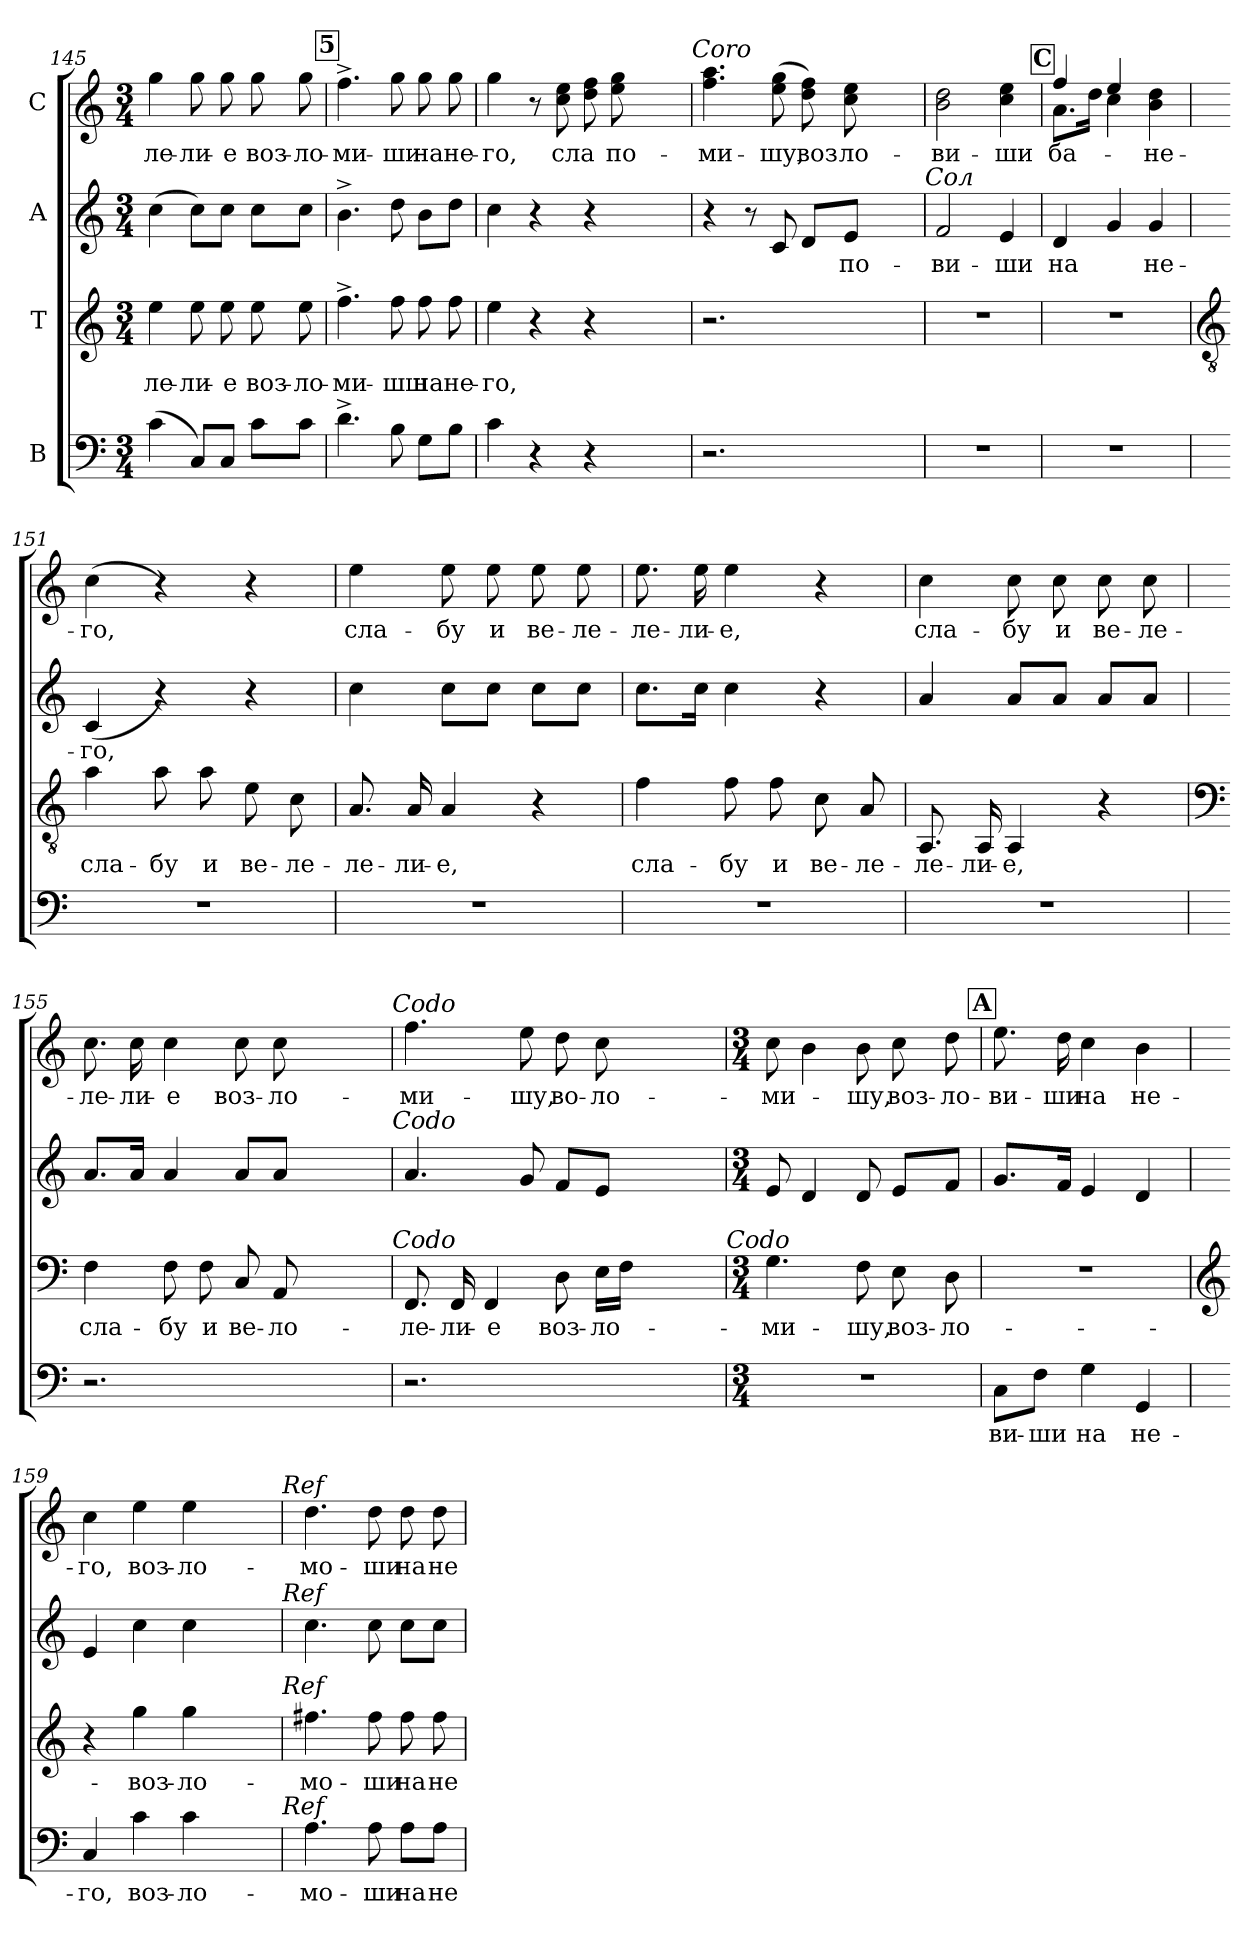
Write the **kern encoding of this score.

**kern	**text	**kern	**text	**kern	**text	**kern	**text
*part4	*part4	*part3	*part3	*part2	*part2	*part1	*part1
*staff4	*staff4	*staff3	*staff3	*staff2	*staff2	*staff1	*staff1
*I"B	*	*I"Т	*	*I"A	*	*I"С	*
!!LO:PB:g=z
*clefF4	*	*clefG2	*	*clefG2	*	*clefG2	*
*k[]	*	*k[]	*	*k[]	*	*k[]	*
*M3/4	*	*M3/4	*	*M3/4	*	*M3/4	*
=145	=145	=145	=145	=145	=145	=145	=145
!	!	!	!LO:LY:b	!	!	!	!LO:LY:b
(4c\	.	4ee\	-ле-	(4cc\	.	4gg\	-ле-
!	!	!	!LO:LY:b	!	!	!	!LO:LY:b
8C/L)	.	8ee\	-ли-	8cc\L)	.	8gg\	-ли-
!	!	!	!LO:LY:b	!	!	!	!LO:LY:b
8C/J	.	8ee\	-е	8cc\J	.	8gg\	-е
!	!	!	!LO:LY:b	!	!	!	!LO:LY:b
8c\L	.	8ee\	воз-	8cc\L	.	8gg\	воз-
!	!	!	!LO:LY:b	!	!	!	!LO:LY:b
8c\J	.	8ee\	-ло-	8cc\J	.	8gg\	-ло-
!!LO:REH:place=s1:a:B:cj:fs=14:t=5
=146	=146	=146	=146	=146	=146	=146	=146
!	!	!	!LO:LY:b	!	!	!	!LO:LY:b
4.d^\	.	4.ff^\	-ми-	4.b^\	.	4.ff^\	-ми-
!	!	!	!LO:LY:b	!	!	!	!LO:LY:b
8B\	.	8ff\	-шш	8dd\	.	8gg\	-ши
!	!	!	!LO:LY:b	!	!	!	!LO:LY:b
8G\L	.	8ff\	на	8b\L	.	8gg\	на
!	!	!	!LO:LY:b	!	!	!	!LO:LY:b
8B\J	.	8ff\	не-	8dd\J	.	8gg\	не-
=147	=147	=147	=147	=147	=147	=147	=147
!	!	!	!LO:LY:b	!	!	!	!LO:LY:b
4c\	.	4ee\	-го,	4cc\	.	4gg\	-го,
4r	.	4r	.	4r	.	8r	.
!	!	!	!	!	!	!	!LO:LY:b
.	.	.	.	.	.	8cc\ 8ee\	сла
4r	.	4r	.	4r	.	8dd\ 8ff\	.
!	!	!	!	!	!	!	!LO:LY:b
.	.	.	.	.	.	8ee\ 8gg\	по-
4.ryy	.	4.ryy	.	4.ryy	.	4.ryy	.
!	!	!	!	!	!	!LO:TX:a:i:t=Coro	!
=148	=148	=148	=148	=148	=148	=148	=148
!	!	!	!	!	!	!	!LO:LY:b
2.r	.	2.r	.	4r	.	4.ff\ 4.aa\	-ми-
.	.	.	.	8r	.	.	.
!	!	!	!	!	!	!	!LO:LY:b
.	.	.	.	8c/	.	(8ee\ 8gg\	-шу,
!	!	!	!	!	!	!	!LO:LY:b
.	.	.	.	8d/L	.	8dd\ 8ff\)	воз
!	!	!	!	!	!LO:LY:b	!	!LO:LY:b
.	.	.	.	8e/J	по-	8cc\ 8ee\	ло-
4.ryy	.	4.ryy	.	4.ryy	.	4.ryy	.
!	!	!	!	!LO:TX:a:i:t=Сол	!	!	!
=149	=149	=149	=149	=149	=149	=149	=149
!	!	!	!	!	!LO:LY:b	!	!LO:LY:b
2.r	.	2.r	.	2f/	-ви-	2b\ 2dd\	-ви-
!	!	!	!	!	!LO:LY:b	!	!LO:LY:b
.	.	.	.	4e/	-ши	4cc\ 4ee\	-ши
!!LO:REH:place=s1:a:B:cj:fs=14:t=С
=150	=150	=150	=150	=150	=150	=150	=150
!	!	!	!	!	!LO:LY:b	!	!LO:LY:b
*	*	*	*	*	*	*^	*
2.r	.	2.r	.	4d/	на	4ff/	8.a\L	ба-
.	.	.	.	.	.	.	16dd\Jk	.
.	.	.	.	4g/	.	4ee/	4cc\	.
!	!	!	!	!	!LO:LY:b	!	!	!LO:LY:b
.	.	.	.	4g/	не-	4b\ 4dd\	4ryy	не-
*	*	*	*	*	*	*v	*v	*
!!LO:LB:g=z
=151	=151	=151	=151	=151	=151	=151	=151
*	*	*clefGv2	*	*	*	*	*
*	*	*	*	*	*	*^	*
!	!	!	!LO:LY:b	!	!LO:LY:b	!	!	!LO:LY:b
*	*	*	*	*	*	*v	*v	*
2.r	.	4a\	сла-	(4c/	-го,	(4cc\	-го,
!	!	!	!LO:LY:b	!	!	!	!
.	.	8a\	-бу	4r)	.	4r)	.
!	!	!	!LO:LY:b	!	!	!	!
.	.	8a\	и	.	.	.	.
!	!	!	!LO:LY:b	!	!	!	!
.	.	8e\	ве-	4r	.	4r	.
!	!	!	!LO:LY:b	!	!	!	!
.	.	8c\	-ле-	.	.	.	.
=152	=152	=152	=152	=152	=152	=152	=152
!	!	!	!LO:LY:b	!	!	!	!LO:LY:b
2.r	.	8.A/	-ле-	4cc\	.	4ee\	сла-
!	!	!	!LO:LY:b	!	!	!	!
.	.	16A/	-ли-	.	.	.	.
!	!	!	!LO:LY:b	!	!	!	!LO:LY:b
.	.	4A/	-е,	8cc\L	.	8ee\	-бу
!	!	!	!	!	!	!	!LO:LY:b
.	.	.	.	8cc\J	.	8ee\	и
!	!	!	!	!	!	!	!LO:LY:b
.	.	4r	.	8cc\L	.	8ee\	ве-
!	!	!	!	!	!	!	!LO:LY:b
.	.	.	.	8cc\J	.	8ee\	-ле-
=153	=153	=153	=153	=153	=153	=153	=153
!	!	!	!LO:LY:b	!	!	!	!LO:LY:b
2.r	.	4f\	сла-	8.cc\L	.	8.ee\	-ле-
!	!	!	!	!	!	!	!LO:LY:b
.	.	.	.	16cc\Jk	.	16ee\	-ли-
!	!	!	!LO:LY:b	!	!	!	!LO:LY:b
.	.	8f\	-бу	4cc\	.	4ee\	-е,
!	!	!	!LO:LY:b	!	!	!	!
.	.	8f\	и	.	.	.	.
!	!	!	!LO:LY:b	!	!	!	!
.	.	8c\	ве-	4r	.	4r	.
!	!	!	!LO:LY:b	!	!	!	!
.	.	8A/	-ле-	.	.	.	.
=154	=154	=154	=154	=154	=154	=154	=154
!	!	!	!LO:LY:b	!	!	!	!LO:LY:b
2.r	.	8.AA/	-ле-	4a/	.	4cc\	сла-
!	!	!	!LO:LY:b	!	!	!	!
.	.	16AA/	-ли-	.	.	.	.
!	!	!	!LO:LY:b	!	!	!	!LO:LY:b
.	.	4AA/	-е,	8a/L	.	8cc\	-бу
!	!	!	!	!	!	!	!LO:LY:b
.	.	.	.	8a/J	.	8cc\	и
!	!	!	!	!	!	!	!LO:LY:b
.	.	4r	.	8a/L	.	8cc\	ве-
!	!	!	!	!	!	!	!LO:LY:b
.	.	.	.	8a/J	.	8cc\	-ле-
=155	=155	=155	=155	=155	=155	=155	=155
*	*	*clefF4	*	*	*	*	*
!	!	!	!LO:LY:b	!	!	!	!LO:LY:b
2.r	.	4F\	сла-	8.a/L	.	8.cc\	-ле-
!	!	!	!	!	!	!	!LO:LY:b
.	.	.	.	16a/Jk	.	16cc\	-ли-
!	!	!	!LO:LY:b	!	!	!	!LO:LY:b
.	.	8F\	-бу	4a/	.	4cc\	-е
!	!	!	!LO:LY:b	!	!	!	!
.	.	8F\	и	.	.	.	.
!	!	!	!LO:LY:b	!	!	!	!LO:LY:b
.	.	8C/	ве-	8a/L	.	8cc\	воз-
!	!	!	!LO:LY:b	!	!	!	!LO:LY:b
.	.	8AA/	-ло-	8a/J	.	8cc\	-ло-
2ryy	.	2ryy	.	2ryy	.	2ryy	.
!	!	!	!	!	!	!LO:TX:a:i:t=Codo	!
!	!	!	!	!LO:TX:a:i:t=Codo	!	!	!
!	!	!LO:TX:a:i:t=Codo	!	!	!	!	!
!!LO:LB:g=z
=156	=156	=156	=156	=156	=156	=156	=156
!	!	!	!LO:LY:b	!	!	!	!LO:LY:b
2.r	.	8.FF/	-ле-	4.a/	.	4.ff\	-ми-
!	!	!	!LO:LY:b	!	!	!	!
.	.	16FF/	-ли-	.	.	.	.
!	!	!	!LO:LY:b	!	!	!	!
.	.	4FF/	-е	.	.	.	.
!	!	!	!	!	!	!	!LO:LY:b
.	.	.	.	8g/	.	8ee\	-шу,
!	!	!	!LO:LY:b	!	!	!	!LO:LY:b
.	.	8D\	воз-	8f/L	.	8dd\	во-
!	!	!	!LO:LY:b	!	!	!	!LO:LY:b
.	.	16E\LL	-ло-	8e/J	.	8cc\	-ло-
.	.	16F\JJ	.	.	.	.	.
2ryy	.	2ryy	.	2ryy	.	2ryy	.
!	!	!LO:TX:a:i:t=Codo	!	!	!	!	!
=157	=157	=157	=157	=157	=157	=157	=157
*M3/4	*	*M3/4	*	*M3/4	*	*M3/4	*
!	!	!	!LO:LY:b	!	!	!	!LO:LY:b
2.r	.	4.G\	-ми-	8e/	.	8cc\	-ми-
.	.	.	.	4d/	.	4b\	.
!	!	!	!LO:LY:b	!	!	!	!LO:LY:b
.	.	8F\	-шу,	8d/	.	8b\	-шу,
!	!	!	!LO:LY:b	!	!	!	!LO:LY:b
.	.	8E\	воз-	8e/L	.	8cc\	воз-
!	!	!	!LO:LY:b	!	!	!	!LO:LY:b
.	.	8D\	-ло-	8f/J	.	8dd\	-ло-
!!LO:REH:place=s1:a:B:cj:fs=14:t=A
=158	=158	=158	=158	=158	=158	=158	=158
!	!LO:LY:b	!	!	!	!	!	!LO:LY:b
8C\L	-ви-	2.r	.	8.g/L	.	8.ee\	-ви-
!	!LO:LY:b	!	!	!	!	!	!
8F\J	-ши	.	.	.	.	.	.
!	!	!	!	!	!	!	!LO:LY:b
.	.	.	.	16f/Jk	.	16dd\	-ши
!	!LO:LY:b	!	!	!	!	!	!LO:LY:b
4G\	на	.	.	4e/	.	4cc\	на
!	!LO:LY:b	!	!	!	!	!	!LO:LY:b
4GG/	не-	.	.	4d/	.	4b\	не-
=159	=159	=159	=159	=159	=159	=159	=159
*	*	*clefG2	*	*	*	*	*
!	!LO:LY:b	!	!	!	!	!	!LO:LY:b
4C/	-го,	4r	.	4e/	.	4cc\	-го,
!	!LO:LY:b	!	!LO:LY:b	!	!	!	!LO:LY:b
4c\	воз-	4gg\	воз-	4cc\	.	4ee\	воз-
!	!LO:LY:b	!	!LO:LY:b	!	!	!	!LO:LY:b
4c\	-ло-	4gg\	-ло-	4cc\	.	4ee\	-ло-
4ryy	.	4ryy	.	4ryy	.	4ryy	.
!	!	!	!	!	!	!LO:TX:a:i:t=Ref	!
!	!	!	!	!LO:TX:a:i:t=Ref	!	!	!
!	!	!LO:TX:a:i:t=Ref	!	!	!	!	!
!LO:TX:a:i:t=Ref	!	!	!	!	!	!	!
=160	=160	=160	=160	=160	=160	=160	=160
!	!LO:LY:b	!	!LO:LY:b	!	!	!	!LO:LY:b
4.A\	-мо-	4.ff#X\	-мо-	4.cc\	.	4.dd\	-мо-
!	!LO:LY:b	!	!LO:LY:b	!	!	!	!LO:LY:b
8A\	-ши	8ff#\	-ши	8cc\	.	8dd\	-ши
!	!LO:LY:b	!	!LO:LY:b	!	!	!	!LO:LY:b
8A\L	на	8ff#\	на	8cc\L	.	8dd\	на
!	!LO:LY:b	!	!LO:LY:b	!	!	!	!LO:LY:b
8A\J	не-	8ff#\	не-	8cc\J	.	8dd\	не-
=	=	=	=	=	=	=	=
*-	*-	*-	*-	*-	*-	*-	*-
